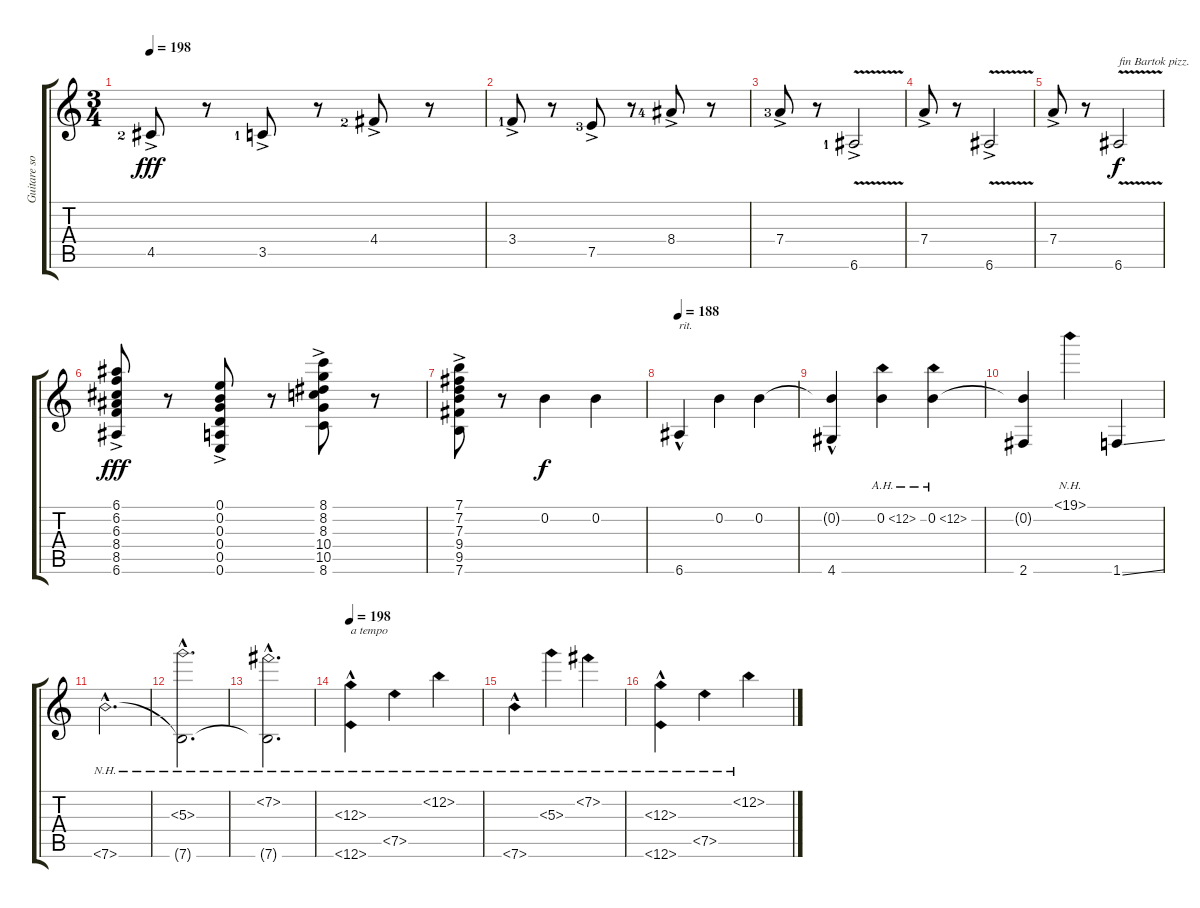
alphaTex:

\track ("Guitare solo" "Guitare so") {instrument acousticguitarnylon}
\staff {score tabs}
\tuning (E4 B3 G3 D3 A2 E2) {hide}
\ts (3 4)
\tempo 198
\clef g2
\ks c
4.5{ac lf 3}.8{dy fff} r.8 3.5{ac lf 2}.8 r.8 4.4{ac lf 3}.8 r.8 |
3.4{ac lf 2}.8 r.8 7.5{ac lf 4}.8 r.8 8.4{ac lf 5}.8 r.8 |
7.4{ac lf 4}.8 r.8 6.6{v ac lf 2}.2 |
7.4{ac}.8 r.8 6.6{v ac}.2 |
7.4{ac}.8 r.8 6.6{v}.2{txt "fin Bartok pizz." dy f} |
(6.1 6.2 6.3 8.4 8.5 6.6{ac}).8{dy fff} r.8 (0.1 0.2 0.3 0.4 0.5 0.6{ac}).8 r.8 (8.1 8.2 8.3 10.4 10.5 8.6{ac}).8 r.8 |
(7.1{ac} 7.2 7.3 9.4 9.5 7.6{ac}).8 r.8 0.2.4{dy f} 0.2.4 |
\tempo 188
6.6{hac}.4{txt "rit."} 0.2.4 0.2.4 |
(0.2{t} 4.6{hac}).4 0.2{ah 12}.4 0.2{ah 12}.4 |
(0.2{t} 2.6).4 19.1{nh}.4 1.6{ss}.4 |
7.6{nh hac}.2{d} |
(5.3{nh hac} 7.6{hac t}).2{d} |
(7.2{nh hac} 7.6{hac t}).2{d} |
\tempo 198
(12.3{nh hac} 12.6{nh}).4{txt "a tempo"} 7.5{nh}.4 12.2{nh}.4 |
7.6{nh hac}.4 5.3{nh}.4 7.2{nh}.4 |
(12.3{nh hac} 12.6{nh}).4 7.5{nh}.4 12.2{nh}.4
